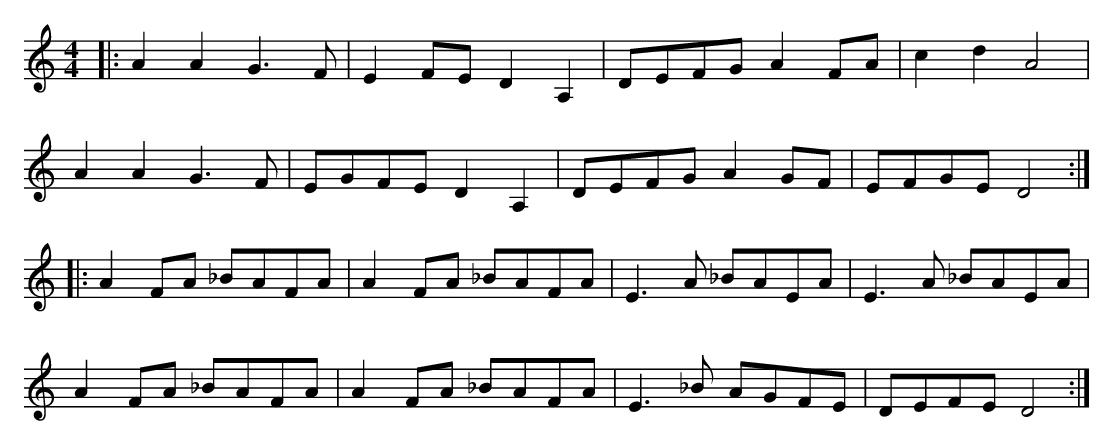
X:1
M:4/4
K:Ddor
|:A2A2 G3F|E2FE D2A,2|DEFG A2FA|c2d2 A4|
A2A2 G3F|EGFE D2A,2|DEFG A2 GF|EFGE D4:|
|:A2 FA _BAFA|A2 FA _BAFA|E3 A _BAEA|E3 A _BAEA|
A2 FA _BAFA|A2 FA _BAFA|E3 _B AGFE|DEFE D4:|
